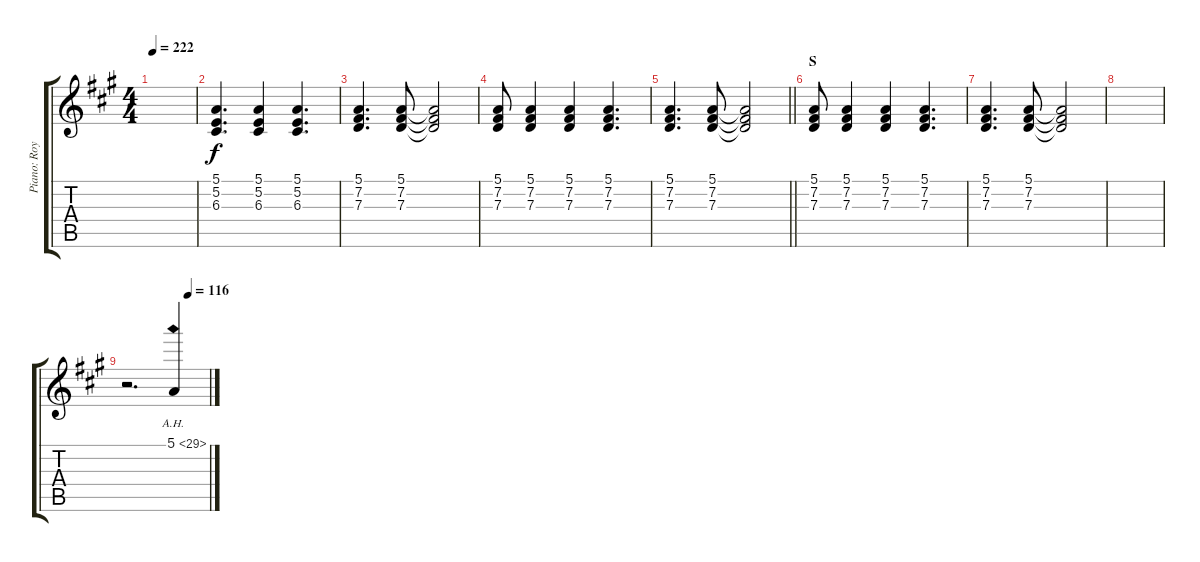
\track ("Piano: Roy" "Piano: Roy") {instrument brightacousticpiano}
\staff {score tabs}
\tuning (E4 B3 G3 D3 A2 E2) {hide}
\ts (4 4)
\tempo 222
\clef g2
\ks a
|
(5.1 5.2 6.3).4{d} (5.1 5.2 6.3).4 (5.1 5.2 6.3).4{d} |
(5.1 7.2 7.3).4{d} (5.1 7.2 7.3).8 (5.1{t} 7.2{t} 7.3{t}).2 |
(5.1 7.2 7.3).8 (5.1 7.2 7.3).4 (5.1 7.2 7.3).4 (5.1 7.2 7.3).4{d} |
\barLineRight lightlight
(5.1 7.2 7.3).4{d} (5.1 7.2 7.3).8 (5.1{t} 7.2{t} 7.3{t}).2 |
\section ("" "S")
(5.1 7.2 7.3).8 (5.1 7.2 7.3).4 (5.1 7.2 7.3).4 (5.1 7.2 7.3).4{d} |
(5.1 7.2 7.3).4{d} (5.1 7.2 7.3).8 (5.1{t} 7.2{t} 7.3{t}).2 |
|
\tempo (116 0.75)
r.2{d} 5.1{ah 24}.4
